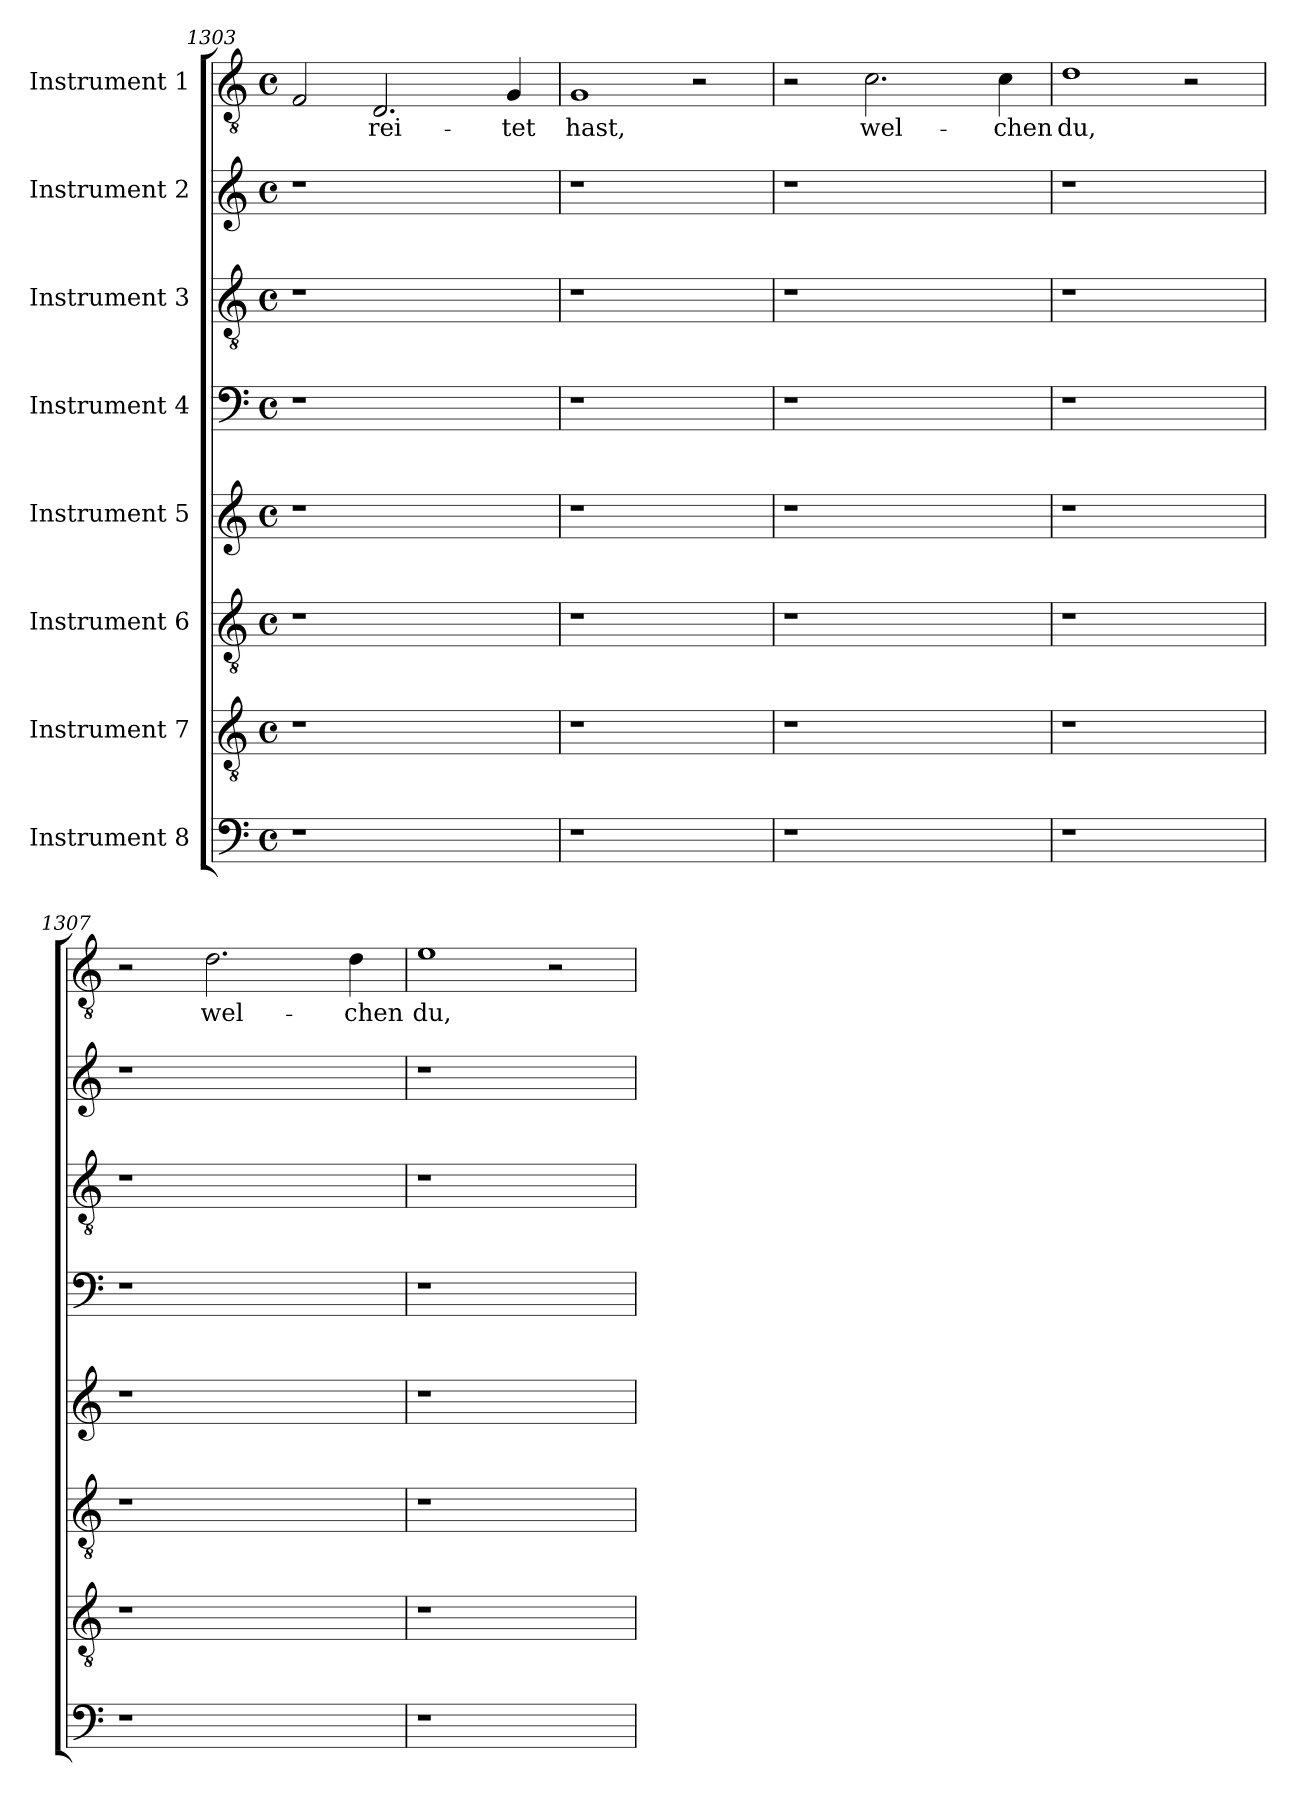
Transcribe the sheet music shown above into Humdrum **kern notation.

**kern	**kern	**kern	**kern	**kern	**kern	**kern	**kern	**text
*part8	*part7	*part6	*part5	*part4	*part3	*part2	*part1	*part1
*staff8	*staff7	*staff6	*staff5	*staff4	*staff3	*staff2	*staff1	*staff1
*I"Instrument 8	*I"Instrument 7	*I"Instrument 6	*I"Instrument 5	*I"Instrument 4	*I"Instrument 3	*I"Instrument 2	*I"Instrument 1	*
*clefF4	*clefGv2	*clefGv2	*clefG2	*clefF4	*clefGv2	*clefG2	*clefGv2	*
*M4/4	*M4/4	*M4/4	*M4/4	*M4/4	*M4/4	*M4/4	*M4/4	*
*met(c)	*met(c)	*met(c)	*met(c)	*met(c)	*met(c)	*met(c)	*met(c)	*
=1303	=1303	=1303	=1303	=1303	=1303	=1303	=1303	=1303
1r	1r	1r	1r	1r	1r	1r	2F/	.
!	!	!	!	!	!	!	!	!LO:LY:b:cj
.	.	.	.	.	.	.	2.D/	-rei-
2ryy	2ryy	2ryy	2ryy	2ryy	2ryy	2ryy	.	.
!	!	!	!	!	!	!	!	!LO:LY:b:cj
.	.	.	.	.	.	.	4G/	-tet
=1304	=1304	=1304	=1304	=1304	=1304	=1304	=1304	=1304
!	!	!	!	!	!	!	!	!LO:LY:b:cj
1r	1r	1r	1r	1r	1r	1r	1G	hast,
2ryy	2ryy	2ryy	2ryy	2ryy	2ryy	2ryy	2r	.
=1305	=1305	=1305	=1305	=1305	=1305	=1305	=1305	=1305
1r	1r	1r	1r	1r	1r	1r	2r	.
!	!	!	!	!	!	!	!	!LO:LY:b:cj
.	.	.	.	.	.	.	2.c\	wel-
2ryy	2ryy	2ryy	2ryy	2ryy	2ryy	2ryy	.	.
!	!	!	!	!	!	!	!	!LO:LY:b:cj
.	.	.	.	.	.	.	4c\	-chen
!!LO:LB:g=z
=1306	=1306	=1306	=1306	=1306	=1306	=1306	=1306	=1306
!	!	!	!	!	!	!	!	!LO:LY:b:cj
1r	1r	1r	1r	1r	1r	1r	1d	du,
2ryy	2ryy	2ryy	2ryy	2ryy	2ryy	2ryy	2r	.
=1307	=1307	=1307	=1307	=1307	=1307	=1307	=1307	=1307
1r	1r	1r	1r	1r	1r	1r	2r	.
!	!	!	!	!	!	!	!	!LO:LY:b:cj
.	.	.	.	.	.	.	2.d\	wel-
2ryy	2ryy	2ryy	2ryy	2ryy	2ryy	2ryy	.	.
!	!	!	!	!	!	!	!	!LO:LY:b:cj
.	.	.	.	.	.	.	4d\	-chen
=1308	=1308	=1308	=1308	=1308	=1308	=1308	=1308	=1308
!	!	!	!	!	!	!	!	!LO:LY:b:cj
1r	1r	1r	1r	1r	1r	1r	1e	du,
2ryy	2ryy	2ryy	2ryy	2ryy	2ryy	2ryy	2r	.
=	=	=	=	=	=	=	=	=
*-	*-	*-	*-	*-	*-	*-	*-	*-
